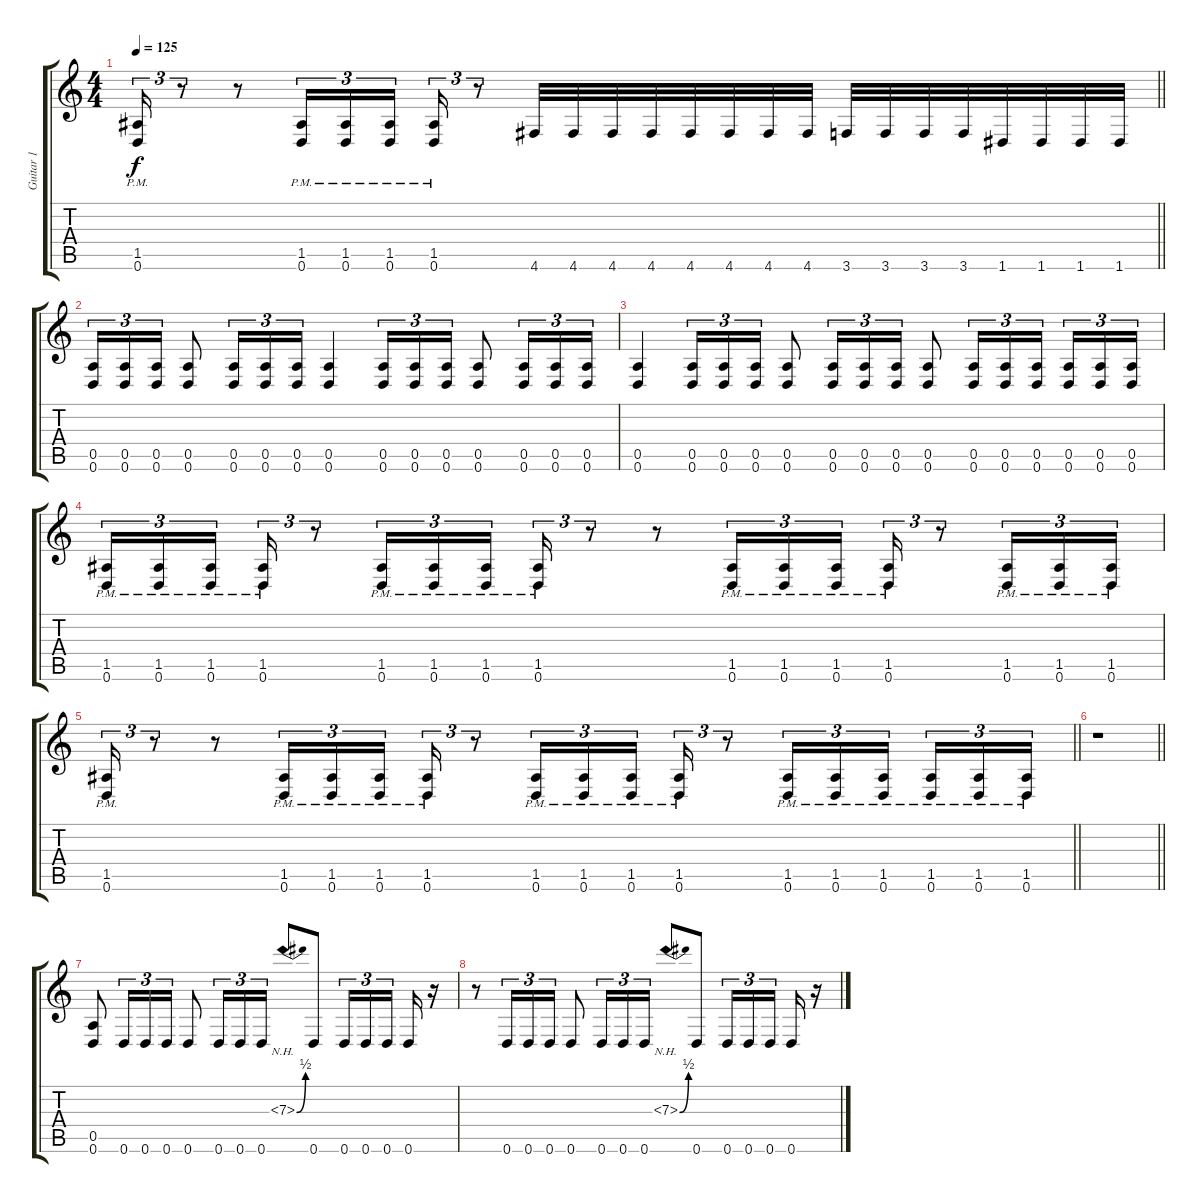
\track ("Guitar 1" "Guitar 1") {instrument distortionguitar}
\staff {score tabs}
\tuning (E4 B3 G3 D3 A2 D2) {hide}
\ts (4 4)
\tempo 125
\clef g2
\barLineRight lightlight
\ks c
(1.5{pm} 0.6{pm}).16{tu (3 2) dy f} r.8{tu (3 2)} r.8 (1.5{pm} 0.6{pm}).16{tu (3 2)} (1.5{pm} 0.6{pm}).16{tu (3 2)} (1.5{pm} 0.6{pm}).16{tu (3 2) beam splitsecondary} (1.5{pm} 0.6{pm}).16{tu (3 2)} r.8{tu (3 2)} 4.6.32 4.6.32 4.6.32 4.6.32 4.6.32 4.6.32 4.6.32 4.6.32 3.6.32 3.6.32 3.6.32 3.6.32 1.6.32 1.6.32 1.6.32 1.6.32 |
(0.5 0.6).16{tu (3 2)} (0.5 0.6).16{tu (3 2)} (0.5 0.6).16{tu (3 2)} (0.5 0.6).8 (0.5 0.6).16{tu (3 2)} (0.5 0.6).16{tu (3 2)} (0.5 0.6).16{tu (3 2)} (0.5 0.6).4 (0.5 0.6).16{tu (3 2)} (0.5 0.6).16{tu (3 2)} (0.5 0.6).16{tu (3 2)} (0.5 0.6).8 (0.5 0.6).16{tu (3 2)} (0.5 0.6).16{tu (3 2)} (0.5 0.6).16{tu (3 2)} |
(0.5 0.6).4 (0.5 0.6).16{tu (3 2)} (0.5 0.6).16{tu (3 2)} (0.5 0.6).16{tu (3 2)} (0.5 0.6).8 (0.5 0.6).16{tu (3 2)} (0.5 0.6).16{tu (3 2)} (0.5 0.6).16{tu (3 2)} (0.5 0.6).8 (0.5 0.6).16{tu (3 2)} (0.5 0.6).16{tu (3 2)} (0.5 0.6).16{tu (3 2) beam splitsecondary} (0.5 0.6).16{tu (3 2)} (0.5 0.6).16{tu (3 2)} (0.5 0.6).16{tu (3 2)} |
(1.5{pm} 0.6{pm}).16{tu (3 2)} (1.5{pm} 0.6{pm}).16{tu (3 2)} (1.5{pm} 0.6{pm}).16{tu (3 2) beam splitsecondary} (1.5{pm} 0.6{pm}).16{tu (3 2)} r.8{tu (3 2)} (1.5{pm} 0.6{pm}).16{tu (3 2)} (1.5{pm} 0.6{pm}).16{tu (3 2)} (1.5{pm} 0.6{pm}).16{tu (3 2) beam splitsecondary} (1.5{pm} 0.6{pm}).16{tu (3 2)} r.8{tu (3 2)} r.8 (1.5{pm} 0.6{pm}).16{tu (3 2)} (1.5{pm} 0.6{pm}).16{tu (3 2)} (1.5{pm} 0.6{pm}).16{tu (3 2)} (1.5{pm} 0.6{pm}).16{tu (3 2)} r.8{tu (3 2)} (1.5{pm} 0.6{pm}).16{tu (3 2)} (1.5{pm} 0.6{pm}).16{tu (3 2)} (1.5{pm} 0.6{pm}).16{tu (3 2)} |
\barLineRight lightlight
(1.5{pm} 0.6{pm}).16{tu (3 2)} r.8{tu (3 2)} r.8 (1.5{pm} 0.6{pm}).16{tu (3 2)} (1.5{pm} 0.6{pm}).16{tu (3 2)} (1.5{pm} 0.6{pm}).16{tu (3 2) beam splitsecondary} (1.5{pm} 0.6{pm}).16{tu (3 2)} r.8{tu (3 2)} (1.5{pm} 0.6{pm}).16{tu (3 2)} (1.5{pm} 0.6{pm}).16{tu (3 2)} (1.5{pm} 0.6{pm}).16{tu (3 2) beam splitsecondary} (1.5{pm} 0.6{pm}).16{tu (3 2)} r.8{tu (3 2)} (1.5{pm} 0.6{pm}).16{tu (3 2)} (1.5{pm} 0.6{pm}).16{tu (3 2)} (1.5{pm} 0.6{pm}).16{tu (3 2) beam splitsecondary} (1.5{pm} 0.6{pm}).16{tu (3 2)} (1.5{pm} 0.6{pm}).16{tu (3 2)} (1.5{pm} 0.6{pm}).16{tu (3 2)} |
\barLineRight lightlight
r.1 |
\section ("" "")
(0.5 0.6).8 0.6.16{tu (3 2)} 0.6.16{tu (3 2)} 0.6.16{tu (3 2)} 0.6.8 0.6.16{tu (3 2)} 0.6.16{tu (3 2)} 0.6.16{tu (3 2)} 7.3{be (bend 0 0 60 2) nh}.8 0.6.8 0.6.16{tu (3 2)} 0.6.16{tu (3 2)} 0.6.16{tu (3 2) beam splitsecondary} 0.6.16 r.16 |
r.8 0.6.16{tu (3 2)} 0.6.16{tu (3 2)} 0.6.16{tu (3 2)} 0.6.8 0.6.16{tu (3 2)} 0.6.16{tu (3 2)} 0.6.16{tu (3 2)} 7.3{be (bend 0 0 60 2) nh}.8 0.6.8 0.6.16{tu (3 2)} 0.6.16{tu (3 2)} 0.6.16{tu (3 2) beam splitsecondary} 0.6.16 r.16
